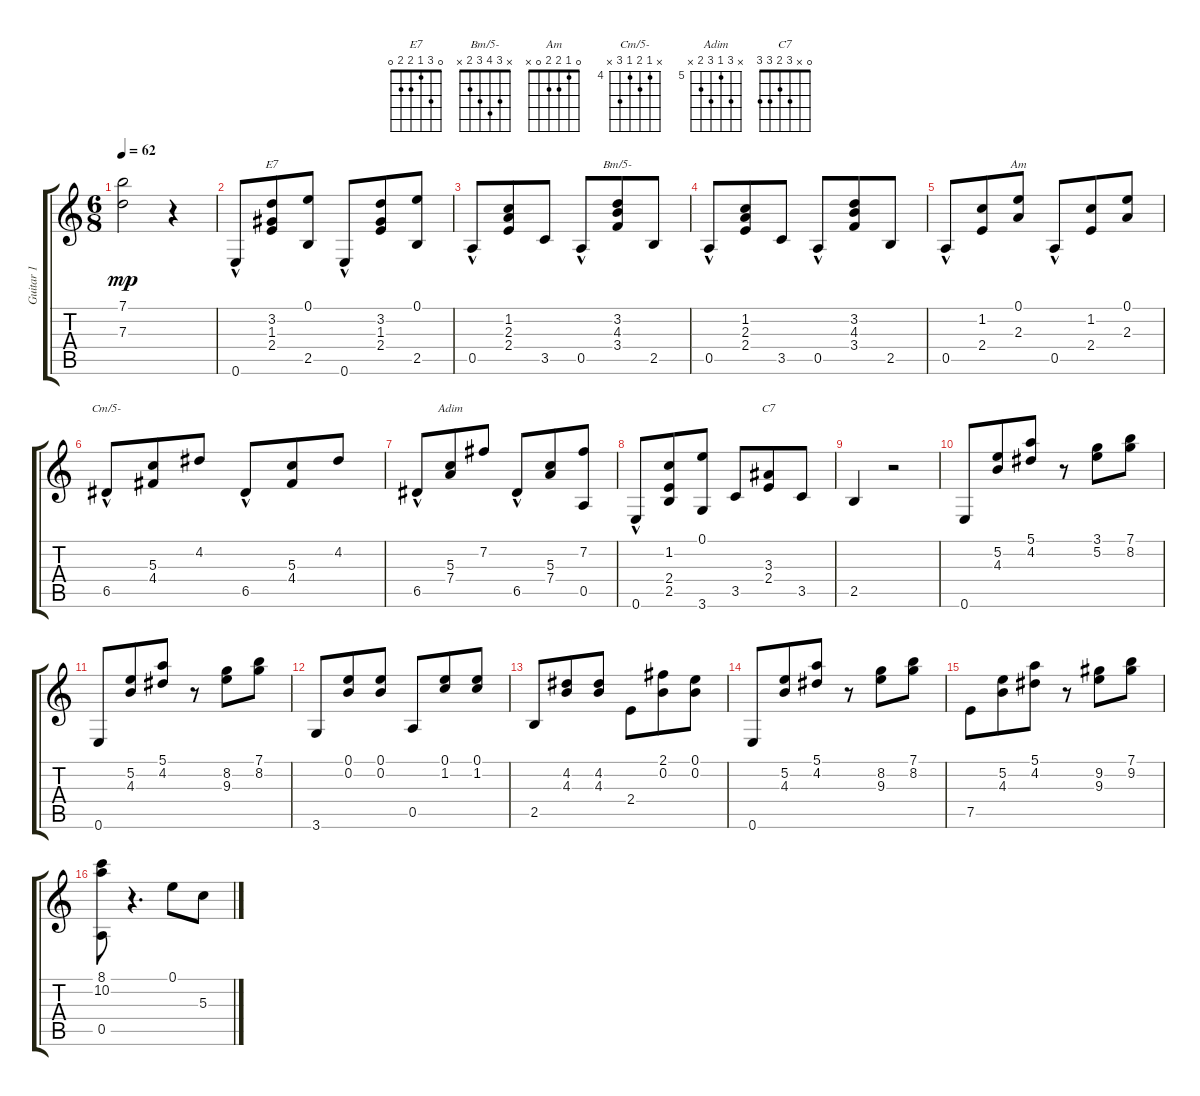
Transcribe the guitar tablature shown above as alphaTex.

\track ("Guitar 1" "Guitar 1") {instrument acousticguitarnylon}
\staff {score tabs}
\tuning (E4 B3 G3 D3 A2 E2) {hide}
\chord ("E7" 0 3 1 2 2 0)
\chord ("Bm/5-" x 3 4 3 2 x)
\chord ("Am" 0 1 2 2 0 x)
\chord ("Cm/5-" x 4 5 4 6 x) {firstfret 4}
\chord ("Adim" x 7 5 7 6 x) {firstfret 5}
\chord ("C7" 0 x 3 2 3 3)
\ts (6 8)
\tempo 62
\clef g2
\ks c
(7.1 7.3).2{dy mp} r.4 |
0.6{hac}.8 (3.2 1.3 2.4).8{ch "E7"} (0.1 2.5).8 0.6{hac}.8 (3.2 1.3 2.4).8 (0.1 2.5).8 |
0.5{hac}.8 (1.2 2.3 2.4).8 3.5.8 0.5{hac}.8 (3.2 4.3 3.4).8{ch "Bm/5-"} 2.5.8 |
0.5{hac}.8 (1.2 2.3 2.4).8 3.5.8 0.5{hac}.8 (3.2 4.3 3.4).8 2.5.8 |
0.5{hac}.8 (1.2 2.4).8 (0.1 2.3).8{ch "Am"} 0.5{hac}.8 (1.2 2.4).8 (0.1 2.3).8 |
6.5{hac}.8{ch "Cm/5-"} (5.3 4.4).8 4.2.8 6.5{hac}.8 (5.3 4.4).8 4.2.8 |
6.5{hac}.8 (5.3 7.4).8{ch "Adim"} 7.2.8 6.5{hac}.8 (5.3 7.4).8 (7.2 0.5).8 |
0.6{hac}.8 (1.2 2.4 2.5).8 (0.1 3.6).8 3.5.8 (3.3 2.4).8{ch "C7"} 3.5.8 |
2.5.4 r.2 |
0.6.8 (5.2 4.3).8 (5.1 4.2).8 r.8 (3.1 5.2).8 (7.1 8.2).8 |
0.6.8 (5.2 4.3).8 (5.1 4.2).8 r.8 (8.2 9.3).8 (7.1 8.2).8 |
3.6.8 (0.1 0.2).8 (0.1 0.2).8 0.5.8 (0.1 1.2).8 (0.1 1.2).8 |
2.5.8 (4.2 4.3).8 (4.2 4.3).8 2.4.8 (2.1 0.2).8 (0.1 0.2).8 |
0.6.8 (5.2 4.3).8 (5.1 4.2).8 r.8 (8.2 9.3).8 (7.1 8.2).8 |
7.5.8 (5.2 4.3).8 (5.1 4.2).8 r.8 (9.2 9.3).8 (7.1 9.2).8 |
(8.1 10.2 0.5).8 r.4{d} 0.1.8 5.3.8
